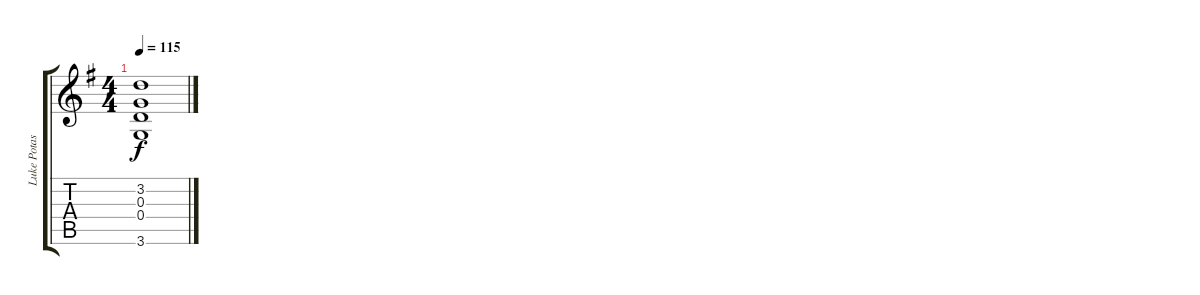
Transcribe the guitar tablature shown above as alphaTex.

\track ("Luke Potashnick" "Luke Potas") {instrument overdrivenguitar}
\staff {score tabs}
\tuning (E4 B3 G3 D3 A2 E2) {hide}
\ts (4 4)
\tempo 115
\clef g2
\ks g
(3.2{t} 0.3{t} 0.4{t} 3.6{t}).1{dy f}
